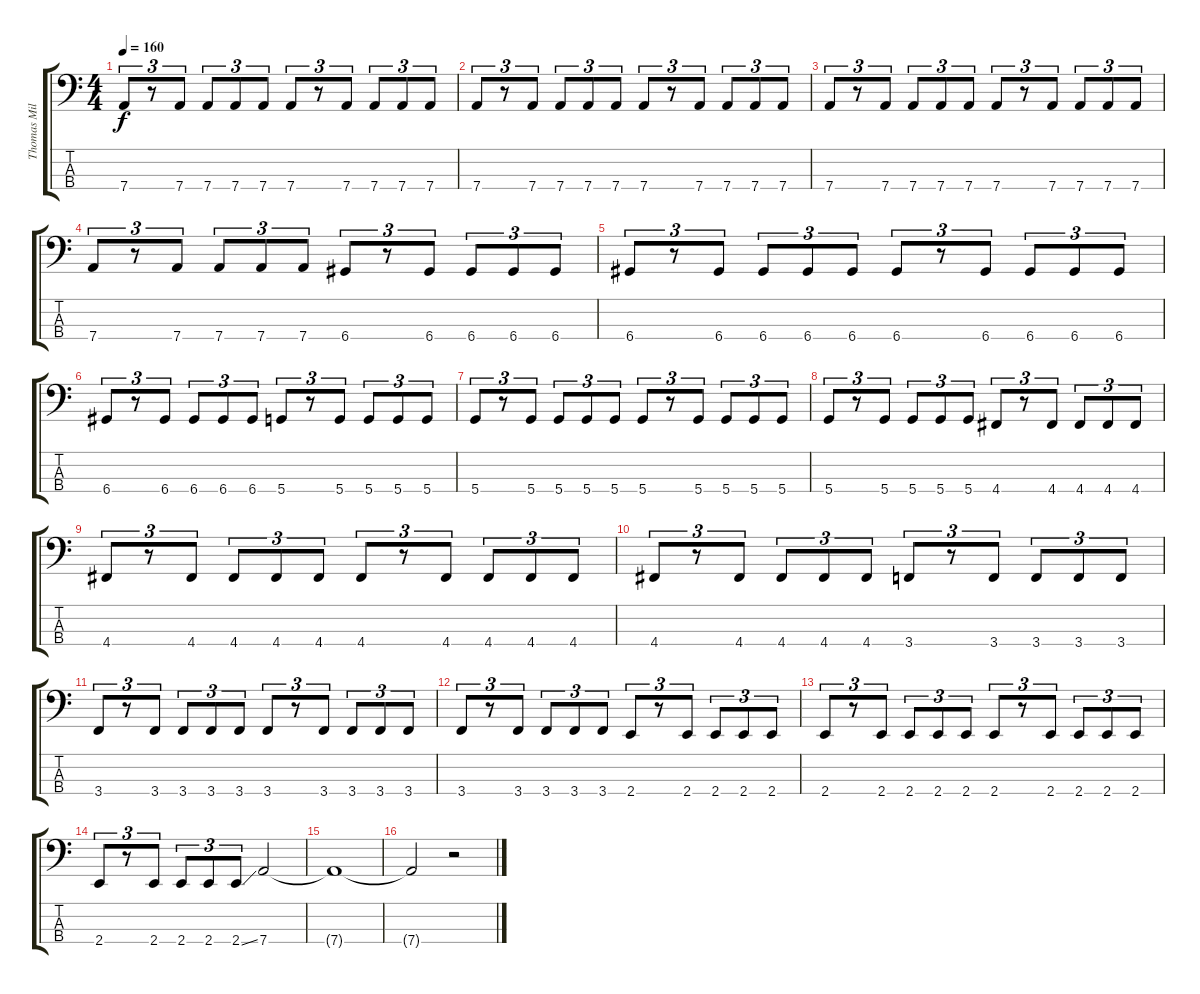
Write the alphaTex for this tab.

\track ("Thomas Miller (Bass)" "Thomas Mil") {instrument electricbassfinger}
\staff {score tabs}
\tuning (G2 D2 A1 D1) {hide}
\ts (4 4)
\tempo 160
\clef f4
\ks c
7.4.8{tu (3 2) dy f} r.8{tu (3 2)} 7.4.8{tu (3 2)} 7.4.8{tu (3 2)} 7.4.8{tu (3 2)} 7.4.8{tu (3 2)} 7.4.8{tu (3 2)} r.8{tu (3 2)} 7.4.8{tu (3 2)} 7.4.8{tu (3 2)} 7.4.8{tu (3 2)} 7.4.8{tu (3 2)} |
7.4.8{tu (3 2)} r.8{tu (3 2)} 7.4.8{tu (3 2)} 7.4.8{tu (3 2)} 7.4.8{tu (3 2)} 7.4.8{tu (3 2)} 7.4.8{tu (3 2)} r.8{tu (3 2)} 7.4.8{tu (3 2)} 7.4.8{tu (3 2)} 7.4.8{tu (3 2)} 7.4.8{tu (3 2)} |
7.4.8{tu (3 2)} r.8{tu (3 2)} 7.4.8{tu (3 2)} 7.4.8{tu (3 2)} 7.4.8{tu (3 2)} 7.4.8{tu (3 2)} 7.4.8{tu (3 2)} r.8{tu (3 2)} 7.4.8{tu (3 2)} 7.4.8{tu (3 2)} 7.4.8{tu (3 2)} 7.4.8{tu (3 2)} |
7.4.8{tu (3 2)} r.8{tu (3 2)} 7.4.8{tu (3 2)} 7.4.8{tu (3 2)} 7.4.8{tu (3 2)} 7.4.8{tu (3 2)} 6.4.8{tu (3 2)} r.8{tu (3 2)} 6.4.8{tu (3 2)} 6.4.8{tu (3 2)} 6.4.8{tu (3 2)} 6.4.8{tu (3 2)} |
6.4.8{tu (3 2)} r.8{tu (3 2)} 6.4.8{tu (3 2)} 6.4.8{tu (3 2)} 6.4.8{tu (3 2)} 6.4.8{tu (3 2)} 6.4.8{tu (3 2)} r.8{tu (3 2)} 6.4.8{tu (3 2)} 6.4.8{tu (3 2)} 6.4.8{tu (3 2)} 6.4.8{tu (3 2)} |
6.4.8{tu (3 2)} r.8{tu (3 2)} 6.4.8{tu (3 2)} 6.4.8{tu (3 2)} 6.4.8{tu (3 2)} 6.4.8{tu (3 2)} 5.4.8{tu (3 2)} r.8{tu (3 2)} 5.4.8{tu (3 2)} 5.4.8{tu (3 2)} 5.4.8{tu (3 2)} 5.4.8{tu (3 2)} |
5.4.8{tu (3 2)} r.8{tu (3 2)} 5.4.8{tu (3 2)} 5.4.8{tu (3 2)} 5.4.8{tu (3 2)} 5.4.8{tu (3 2)} 5.4.8{tu (3 2)} r.8{tu (3 2)} 5.4.8{tu (3 2)} 5.4.8{tu (3 2)} 5.4.8{tu (3 2)} 5.4.8{tu (3 2)} |
5.4.8{tu (3 2)} r.8{tu (3 2)} 5.4.8{tu (3 2)} 5.4.8{tu (3 2)} 5.4.8{tu (3 2)} 5.4.8{tu (3 2)} 4.4.8{tu (3 2)} r.8{tu (3 2)} 4.4.8{tu (3 2)} 4.4.8{tu (3 2)} 4.4.8{tu (3 2)} 4.4.8{tu (3 2)} |
4.4.8{tu (3 2)} r.8{tu (3 2)} 4.4.8{tu (3 2)} 4.4.8{tu (3 2)} 4.4.8{tu (3 2)} 4.4.8{tu (3 2)} 4.4.8{tu (3 2)} r.8{tu (3 2)} 4.4.8{tu (3 2)} 4.4.8{tu (3 2)} 4.4.8{tu (3 2)} 4.4.8{tu (3 2)} |
4.4.8{tu (3 2)} r.8{tu (3 2)} 4.4.8{tu (3 2)} 4.4.8{tu (3 2)} 4.4.8{tu (3 2)} 4.4.8{tu (3 2)} 3.4.8{tu (3 2)} r.8{tu (3 2)} 3.4.8{tu (3 2)} 3.4.8{tu (3 2)} 3.4.8{tu (3 2)} 3.4.8{tu (3 2)} |
3.4.8{tu (3 2)} r.8{tu (3 2)} 3.4.8{tu (3 2)} 3.4.8{tu (3 2)} 3.4.8{tu (3 2)} 3.4.8{tu (3 2)} 3.4.8{tu (3 2)} r.8{tu (3 2)} 3.4.8{tu (3 2)} 3.4.8{tu (3 2)} 3.4.8{tu (3 2)} 3.4.8{tu (3 2)} |
3.4.8{tu (3 2)} r.8{tu (3 2)} 3.4.8{tu (3 2)} 3.4.8{tu (3 2)} 3.4.8{tu (3 2)} 3.4.8{tu (3 2)} 2.4.8{tu (3 2)} r.8{tu (3 2)} 2.4.8{tu (3 2)} 2.4.8{tu (3 2)} 2.4.8{tu (3 2)} 2.4.8{tu (3 2)} |
2.4.8{tu (3 2)} r.8{tu (3 2)} 2.4.8{tu (3 2)} 2.4.8{tu (3 2)} 2.4.8{tu (3 2)} 2.4.8{tu (3 2)} 2.4.8{tu (3 2)} r.8{tu (3 2)} 2.4.8{tu (3 2)} 2.4.8{tu (3 2)} 2.4.8{tu (3 2)} 2.4.8{tu (3 2)} |
2.4.8{tu (3 2)} r.8{tu (3 2)} 2.4.8{tu (3 2)} 2.4.8{tu (3 2)} 2.4.8{tu (3 2)} 2.4{ss}.8{tu (3 2)} 7.4.2 |
7.4{t}.1 |
7.4{t}.2 r.2
